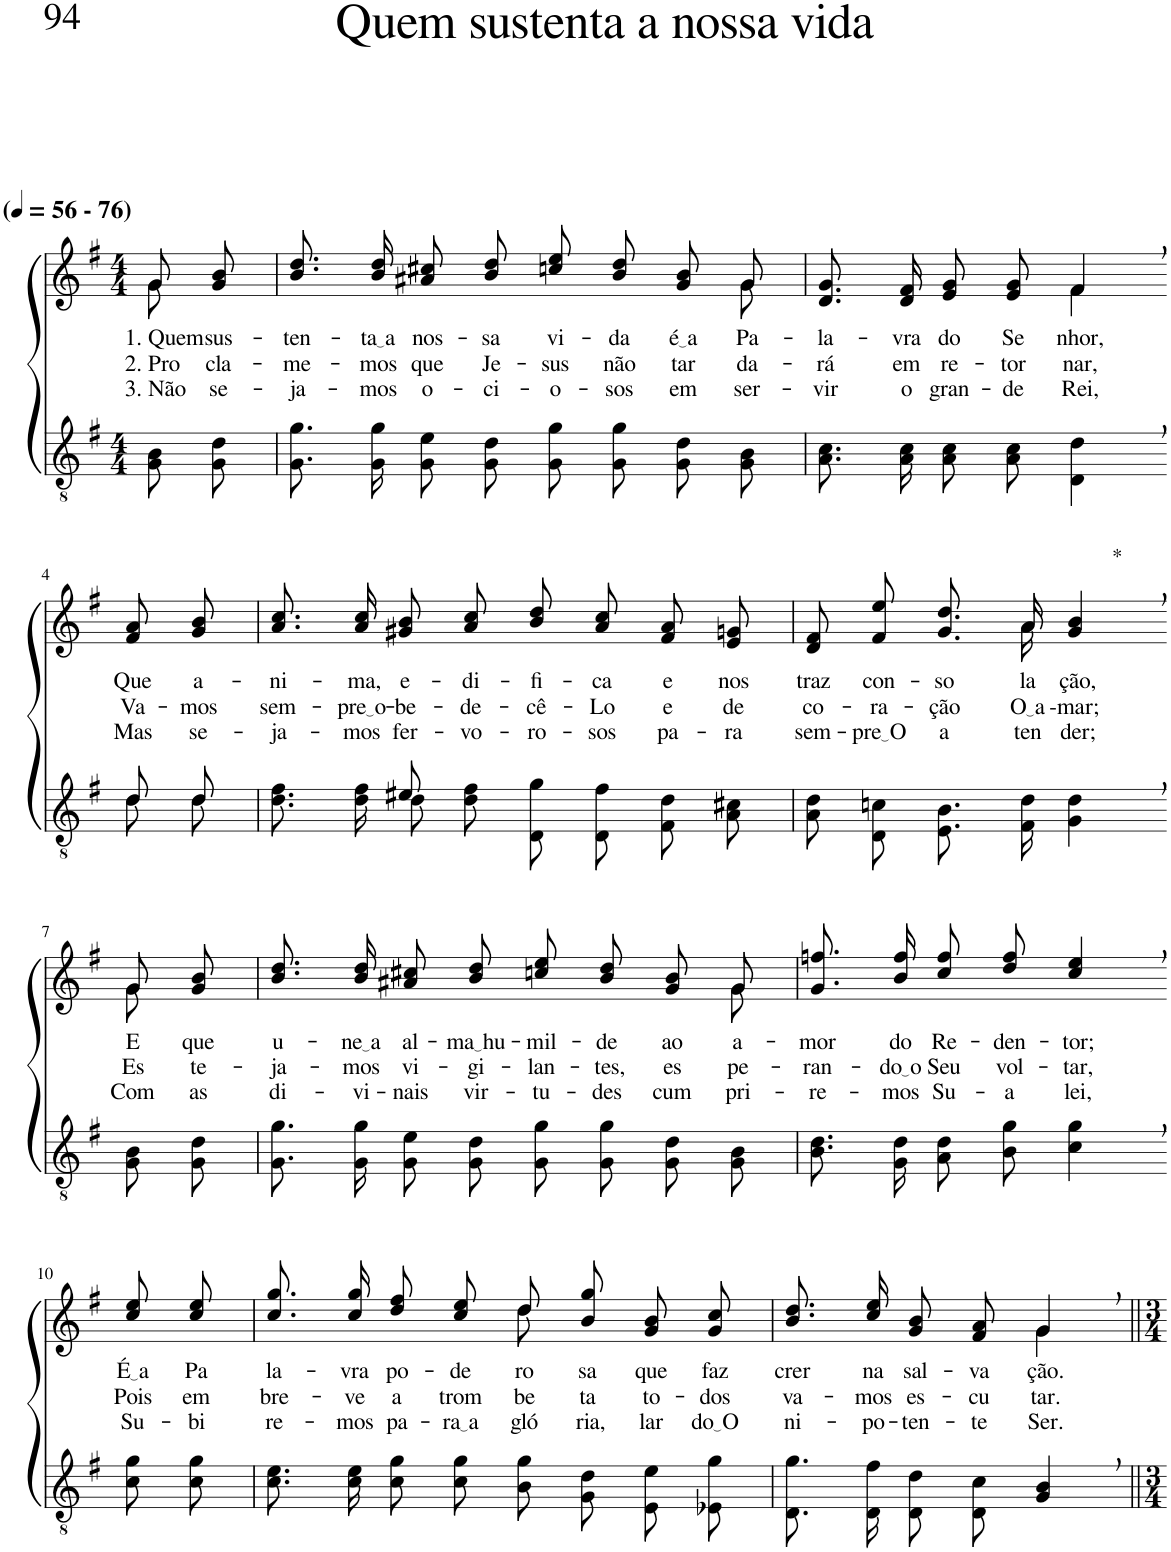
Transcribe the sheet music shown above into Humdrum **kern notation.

**kern	**kern	**text	**text	**text
*part2	*part1	*part1	*part1	*part1
*staff2	*staff1	*staff1	*staff1	*staff1
*I"Parte III e IV	*I"Parte I e II	*	*	*
*clefGv2	*clefG2	*	*	*
*Trd4c7	*Trd4c7	*	*	*
*k[f#]	*k[f#]	*	*	*
*M4/4	*M4/4	*	*	*
*MM56	*MM56	*	*	*
=1	=1	=1	=1	=1
*	*^	*	*	*
!	!LO:TX:a:B:t=(	!	!	!	!
!	!LO:TX:a:B:t=- 76)	!	!	!	!
!	!	!	!LO:LY:b	!LO:LY:b	!LO:LY:b
8G\ 8B\L	8g/L	8g\	1. Quem	2. Pro-	3. Não
!	!	!	!LO:LY:b	!LO:LY:b	!LO:LY:b
8G\ 8d\J	8g/ 8b/J	8ryy	sus-	-cla-	se-
=2	=2	=2	=2	=2	=2
!	!	!	!LO:LY:b	!LO:LY:b	!LO:LY:b
8.G\ 8.g\L	8.b\ 8.dd\L	2..ryy	-ten-	-me-	-ja-
!	!	!	!LO:LY:b	!LO:LY:b	!LO:LY:b
16G\ 16g\Jk	16b\ 16dd\Jk	.	ta a	-mos	-mos
!	!	!	!LO:LY:b	!LO:LY:b	!LO:LY:b
8G\ 8e\L	8a#X\ 8cc#X\L	.	nos-	que	o-
!	!	!	!LO:LY:b	!LO:LY:b	!LO:LY:b
8G\ 8d\J	8b\ 8dd\J	.	-sa	Je-	-ci-
!	!	!	!LO:LY:b	!LO:LY:b	!LO:LY:b
8G\ 8g\L	8ccn\ 8ee\L	.	vi-	-sus	-o-
!	!	!	!LO:LY:b	!LO:LY:b	!LO:LY:b
8G\ 8g\J	8b\ 8dd\J	.	-da	não	-sos
!	!	!	!LO:LY:b	!LO:LY:b	!LO:LY:b
8G/ 8d/L	8g/ 8b/L	.	é a	tar-	em
!	!	!	!LO:LY:b	!LO:LY:b	!LO:LY:b
8G/ 8B/J	8g/J	8g\	Pa-	-da-	ser-
=3	=3	=3	=3	=3	=3
!	!	!	!LO:LY:b	!LO:LY:b	!LO:LY:b
8.A\ 8.c\L	2ryy	8.d/ 8.g/L	-la-	-rá	-vir
!	!	!	!LO:LY:b	!LO:LY:b	!LO:LY:b
16A\ 16c\Jk	.	16d/ 16f#/Jk	-vra	em	o
!	!	!	!LO:LY:b	!LO:LY:b	!LO:LY:b
8A\ 8c\L	.	8e/ 8g/L	do	re-	gran-
!	!	!	!LO:LY:b	!LO:LY:b	!LO:LY:b
8A\ 8c\J	.	8e/ 8g/J	Se-	-tor-	-de
!	!	!	!LO:LY:b	!LO:LY:b	!LO:LY:b
4D\, 4d\,	4f#,\	4f#/	-nhor,	-nar,	Rei,
!!LO:LB:g=z
=4-	=4-	=4-	=4-	=4-	=4-
*^	*	*	*	*	*
!	!	!	!	!LO:LY:b	!LO:LY:b	!LO:LY:b
*	*	*v	*v	*	*	*
8d/L	8d\L	8f#/ 8a/L	Que	Va-	Mas
!	!	!	!LO:LY:b	!LO:LY:b	!LO:LY:b
8d/J	8d\J	8g/ 8b/J	a-	-mos	se-
=5	=5	=5	=5	=5	=5
!	!	!	!LO:LY:b	!LO:LY:b	!LO:LY:b
4ryy	8.d\ 8.f#\L	8.a\ 8.cc\L	-ni-	sem-	-ja-
!	!	!	!LO:LY:b	!LO:LY:b	!LO:LY:b
.	16d\ 16f#\Jk	16a\ 16cc\Jk	-ma,	pre o	-mos
!	!	!	!LO:LY:b	!LO:LY:b	!LO:LY:b
8e#X/	8d\L	8g#X/ 8b/L	e-	-be-	fer-
!	!	!	!LO:LY:b	!LO:LY:b	!LO:LY:b
2ryy	8d\ 8f#\J	8a/ 8cc/J	-di-	-de-	-vo-
!	!	!	!LO:LY:b	!LO:LY:b	!LO:LY:b
.	8D/ 8g/L	8b\ 8dd\L	-fi-	-cê-	-ro-
!	!	!	!LO:LY:b	!LO:LY:b	!LO:LY:b
.	8D/ 8f#/J	8a\ 8cc\J	-ca	-Lo	-sos
!	!	!	!LO:LY:b	!LO:LY:b	!LO:LY:b
.	8F#/ 8d/L	8f#/ 8a/L	e	e	pa-
!	!	!	!LO:LY:b	!LO:LY:b	!LO:LY:b
8ryy	8A/ 8c#X/J	8e/ 8gn/J	nos	de	-ra
=6	=6	=6	=6	=6	=6
*	*	*^	*	*	*
!	!	!	!	!LO:LY:b	!LO:LY:b	!LO:LY:b
*v	*v	*	*	*	*	*
8A\ 8d\L	4..ryy	8d/ 8f#/L	traz	co-	sem-
!	!	!	!LO:LY:b	!LO:LY:b	!LO:LY:b
8D\ 8cn\J	.	8f#/ 8ee/J	con-	-ra-	pre O
!	!	!	!LO:LY:b	!LO:LY:b	!LO:LY:b
8.E/ 8.B/L	.	8.g/ 8.dd/L	-so-	-ção	a-
!	!	!	!LO:LY:b	!LO:LY:b	!LO:LY:b
16F#/ 16d/Jk	16a\	16a/Jk	-la-	O a	-ten-
!	!LO:TX:a:t=*	!	!	!	!
!	!	!	!LO:LY:b	!LO:LY:b	!LO:LY:b
4G\, 4d\,	4ryy	4g/ 4b/	-ção,	-mar;	-der;
!!LO:LB:g=z	!!
=7-	=7-	=7-	=7-	=7-	=7-
!	!	!	!LO:LY:b	!LO:LY:b	!LO:LY:b
8G\ 8B\L	8g/L	8g\	E	Es-	Com
!	!	!	!LO:LY:b	!LO:LY:b	!LO:LY:b
8G\ 8d\J	8g/ 8b/J	8ryy	que	-te-	as
=8	=8	=8	=8	=8	=8
!	!	!	!LO:LY:b	!LO:LY:b	!LO:LY:b
8.G\ 8.g\L	8.b\ 8.dd\L	2..ryy	u-	-ja-	di-
!	!	!	!LO:LY:b	!LO:LY:b	!LO:LY:b
16G\ 16g\Jk	16b\ 16dd\Jk	.	ne a	-mos	-vi-
!	!	!	!LO:LY:b	!LO:LY:b	!LO:LY:b
8G\ 8e\L	8a#X\ 8cc#X\L	.	al-	vi-	-nais
!	!	!	!LO:LY:b	!LO:LY:b	!LO:LY:b
8G\ 8d\J	8b\ 8dd\J	.	ma hu	-gi-	vir-
!	!	!	!LO:LY:b	!LO:LY:b	!LO:LY:b
8G\ 8g\L	8ccn\ 8ee\L	.	-mil-	-lan-	-tu-
!	!	!	!LO:LY:b	!LO:LY:b	!LO:LY:b
8G\ 8g\J	8b\ 8dd\J	.	-de	-tes,	-des
!	!	!	!LO:LY:b	!LO:LY:b	!LO:LY:b
8G/ 8d/L	8g/ 8b/L	.	ao	es-	cum-
!	!	!	!LO:LY:b	!LO:LY:b	!LO:LY:b
8G/ 8B/J	8g/J	8g\	a-	-pe-	-pri-
=9	=9	=9	=9	=9	=9
!	!	!	!LO:LY:b	!LO:LY:b	!LO:LY:b
*	*v	*v	*	*	*
8.B\ 8.d\L	8.g\ 8.ffn\L	-mor	-ran-	-re-
!	!	!LO:LY:b	!LO:LY:b	!LO:LY:b
16G\ 16d\Jk	16b\ 16ff\Jk	do	do o	-mos
!	!	!LO:LY:b	!LO:LY:b	!LO:LY:b
8A\ 8d\L	8cc\ 8ff\L	Re-	Seu	Su-
!	!	!LO:LY:b	!LO:LY:b	!LO:LY:b
8B\ 8g\J	8dd\ 8ff\J	-den-	vol-	-a
!	!	!LO:LY:b	!LO:LY:b	!LO:LY:b
4c\, 4g\,	4cc/, 4ee/,	-tor;	-tar,	lei,
!!LO:LB:g=z
=10-	=10-	=10-	=10-	=10-
!	!	!LO:LY:b	!LO:LY:b	!LO:LY:b
8c\ 8g\L	8cc\ 8ee\L	É a	Pois	Su-
!	!	!LO:LY:b	!LO:LY:b	!LO:LY:b
8c\ 8g\J	8cc\ 8ee\J	Pa-	em	-bi-
=11	=11	=11	=11	=11
*	*^	*	*	*
!	!	!	!LO:LY:b	!LO:LY:b	!LO:LY:b
8.c\ 8.e\L	2ryy	8.cc\ 8.gg\L	-la-	bre-	-re-
!	!	!	!LO:LY:b	!LO:LY:b	!LO:LY:b
16c\ 16e\Jk	.	16cc\ 16gg\Jk	-vra	-ve	-mos
!	!	!	!LO:LY:b	!LO:LY:b	!LO:LY:b
8c\ 8g\L	.	8dd\ 8ff#\L	po-	a	pa-
!	!	!	!LO:LY:b	!LO:LY:b	!LO:LY:b
8c\ 8g\J	.	8cc\ 8ee\J	-de-	trom-	ra a
!	!	!	!LO:LY:b	!LO:LY:b	!LO:LY:b
8B\ 8g\L	8dd\	8dd\L	-ro-	-be-	gló-
!	!	!	!LO:LY:b	!LO:LY:b	!LO:LY:b
8G\ 8d\J	4.ryy	8b\ 8gg\J	-sa	-ta	-ria,
!	!	!	!LO:LY:b	!LO:LY:b	!LO:LY:b
8E\ 8e\L	.	8g/ 8b/L	que	to-	lar
!	!	!	!LO:LY:b	!LO:LY:b	!LO:LY:b
8E-X\ 8g\J	.	8g/ 8cc/J	faz	-dos	do O
=12	=12	=12	=12	=12	=12
!	!	!	!LO:LY:b	!LO:LY:b	!LO:LY:b
8.D/ 8.g/L	8.b\ 8.dd\L	2ryy	crer	va-	-ni-
!	!	!	!LO:LY:b	!LO:LY:b	!LO:LY:b
16D/ 16f#/Jk	16cc\ 16ee\Jk	.	na	-mos	-po-
!	!	!	!LO:LY:b	!LO:LY:b	!LO:LY:b
8D/ 8d/L	8g/ 8b/L	.	sal-	es-	-ten-
!	!	!	!LO:LY:b	!LO:LY:b	!LO:LY:b
8D/ 8c/J	8f#/ 8a/J	.	-va-	-cu-	-te
!	!	!	!LO:LY:b	!LO:LY:b	!LO:LY:b
4G/, 4B/,	4g,/	4g\	-ção.	-tar.	Ser.
*	*v	*v	*	*	*
=||	=||	=||	=||	=||
*-	*-	*-	*-	*-
